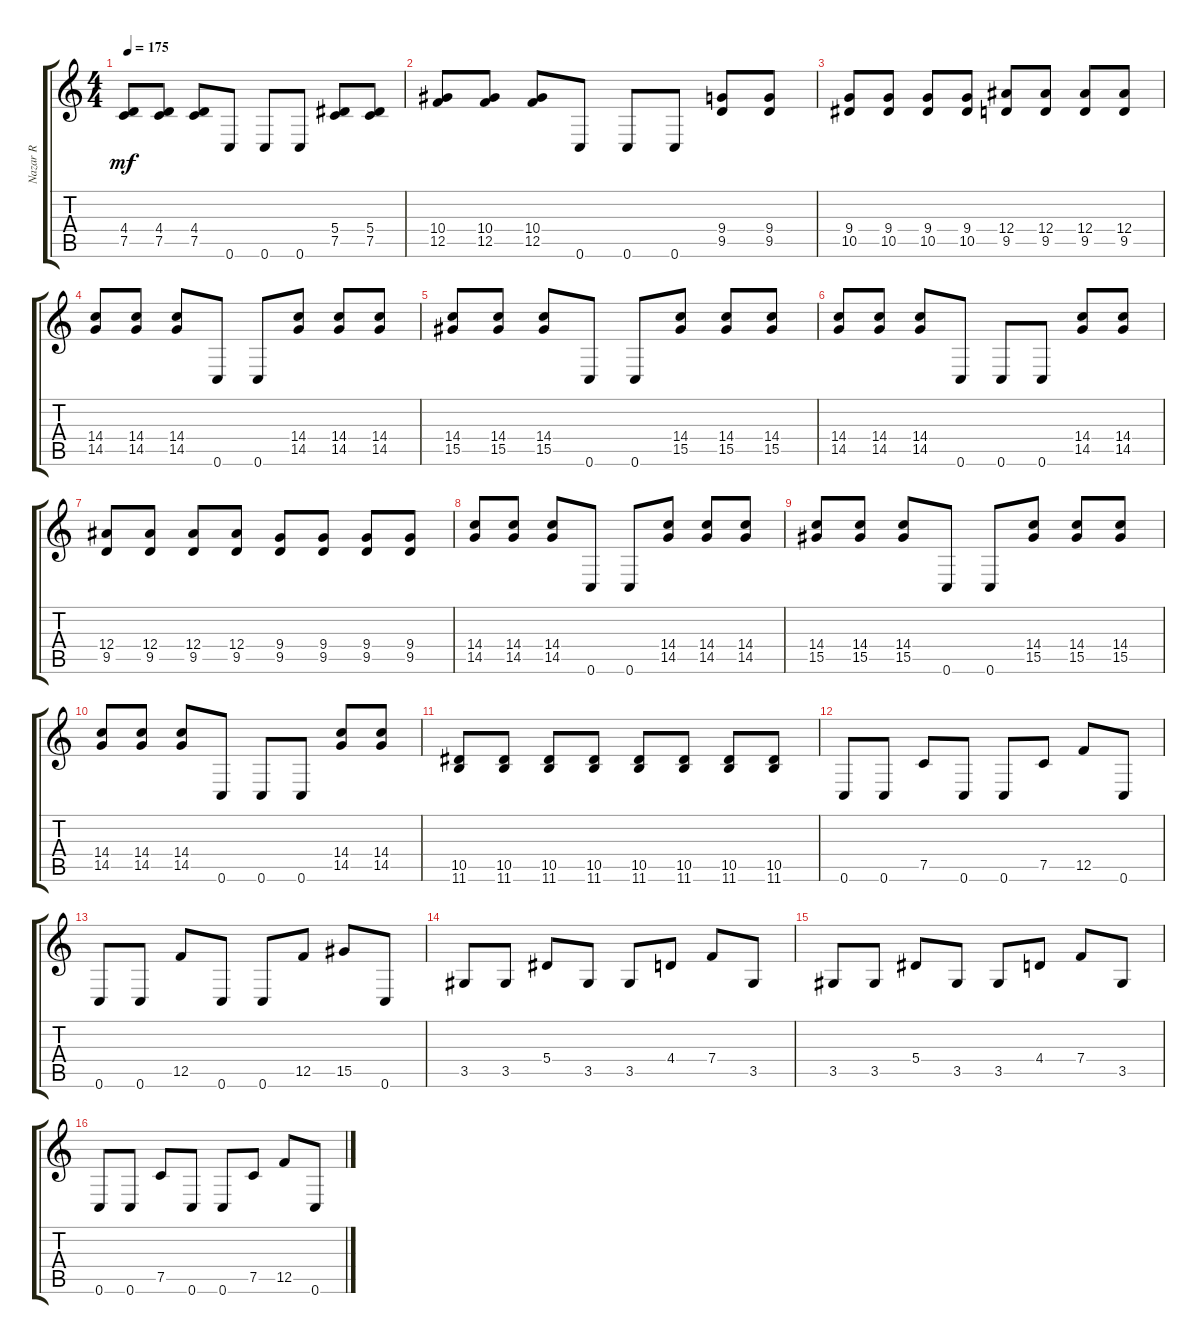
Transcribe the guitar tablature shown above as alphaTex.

\track ("Nazar R" "Nazar R") {instrument distortionguitar}
\staff {score tabs}
\tuning (C4 G3 Eb3 Bb2 F2 C2) {hide}
\ts (4 4)
\tempo 175
\clef g2
\ks c
(4.4 7.5).8{dy mf} (4.4 7.5).8 (4.4 7.5).8 0.6.8 0.6.8 0.6.8 (5.4 7.5).8 (5.4 7.5).8 |
(10.4 12.5).8 (10.4 12.5).8 (10.4 12.5).8 0.6.8 0.6.8 0.6.8 (9.4 9.5).8 (9.4 9.5).8 |
(9.4 10.5).8 (9.4 10.5).8 (9.4 10.5).8 (9.4 10.5).8 (12.4 9.5).8 (12.4 9.5).8 (12.4 9.5).8 (12.4 9.5).8 |
(14.4 14.5).8 (14.4 14.5).8 (14.4 14.5).8 0.6.8 0.6.8 (14.4 14.5).8 (14.4 14.5).8 (14.4 14.5).8 |
(14.4 15.5).8 (14.4 15.5).8 (14.4 15.5).8 0.6.8 0.6.8 (14.4 15.5).8 (14.4 15.5).8 (14.4 15.5).8 |
(14.4 14.5).8 (14.4 14.5).8 (14.4 14.5).8 0.6.8 0.6.8 0.6.8 (14.4 14.5).8 (14.4 14.5).8 |
(12.4 9.5).8 (12.4 9.5).8 (12.4 9.5).8 (12.4 9.5).8 (9.4 9.5).8 (9.4 9.5).8 (9.4 9.5).8 (9.4 9.5).8 |
(14.4 14.5).8 (14.4 14.5).8 (14.4 14.5).8 0.6.8 0.6.8 (14.4 14.5).8 (14.4 14.5).8 (14.4 14.5).8 |
(14.4 15.5).8 (14.4 15.5).8 (14.4 15.5).8 0.6.8 0.6.8 (14.4 15.5).8 (14.4 15.5).8 (14.4 15.5).8 |
(14.4 14.5).8 (14.4 14.5).8 (14.4 14.5).8 0.6.8 0.6.8 0.6.8 (14.4 14.5).8 (14.4 14.5).8 |
(10.5 11.6).8 (10.5 11.6).8 (10.5 11.6).8 (10.5 11.6).8 (10.5 11.6).8 (10.5 11.6).8 (10.5 11.6).8 (10.5 11.6).8 |
0.6.8 0.6.8 7.5.8 0.6.8 0.6.8 7.5.8 12.5.8 0.6.8 |
0.6.8 0.6.8 12.5.8 0.6.8 0.6.8 12.5.8 15.5.8 0.6.8 |
3.5.8 3.5.8 5.4.8 3.5.8 3.5.8 4.4.8 7.4.8 3.5.8 |
3.5.8 3.5.8 5.4.8 3.5.8 3.5.8 4.4.8 7.4.8 3.5.8 |
0.6.8 0.6.8 7.5.8 0.6.8 0.6.8 7.5.8 12.5.8 0.6.8
